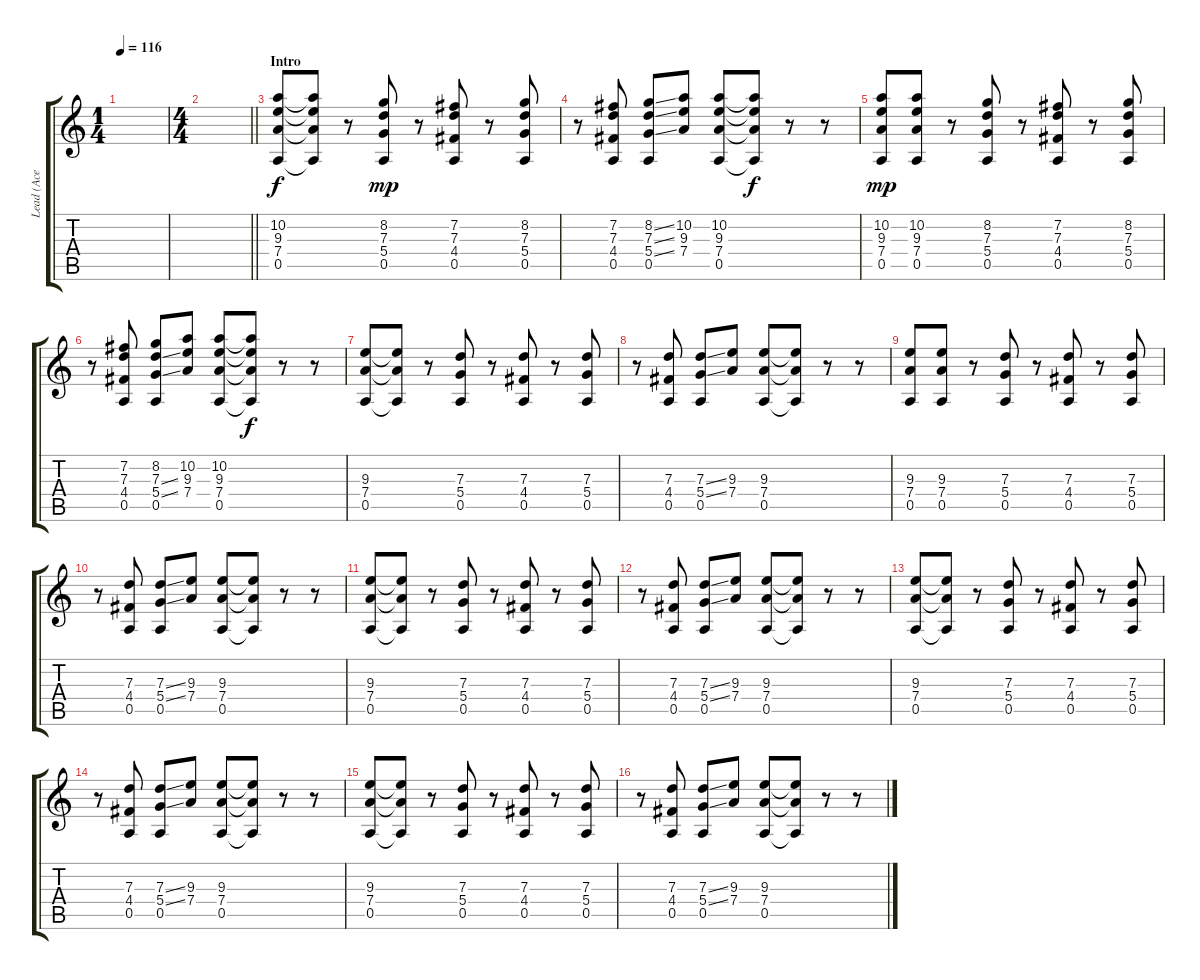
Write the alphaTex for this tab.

\track ("Lead (Ace Frehley)" "Lead (Ace ") {instrument overdrivenguitar}
\staff {score tabs}
\tuning (E4 B3 G3 D3 A2 E2) {hide}
\ts (1 4)
\tempo 116
\clef g2
\ks c
|
\ts (4 4)
\barLineRight lightlight
|
\section ("" "Intro")
(10.2 9.3 7.4 0.5).8 (10.2{t} 9.3{t} 7.4{t} 0.5{t}).8{dy f} r.8 (8.2 7.3 5.4 0.5).8{dy mp} r.8 (7.2 7.3 4.4 0.5).8 r.8 (8.2 7.3 5.4 0.5).8 |
r.8 (7.2 7.3 4.4 0.5).8 (8.2{ss} 7.3{ss} 5.4{ss} 0.5).8 (10.2 9.3 7.4).8 (10.2 9.3 7.4 0.5).8 (10.2{t} 9.3{t} 7.4{t} 0.5{t}).8{dy f} r.8 r.8 |
(10.2 9.3 7.4 0.5).8{dy mp} (10.2 9.3 7.4 0.5).8 r.8 (8.2 7.3 5.4 0.5).8 r.8 (7.2 7.3 4.4 0.5).8 r.8 (8.2 7.3 5.4 0.5).8 |
r.8 (7.2 7.3 4.4 0.5).8 (8.2 7.3{ss} 5.4{ss} 0.5).8 (10.2 9.3 7.4).8 (10.2 9.3 7.4 0.5).8 (10.2{t} 9.3{t} 7.4{t} 0.5{t}).8{dy f} r.8 r.8 |
(9.3 7.4 0.5).8 (9.3{t} 7.4{t} 0.5{t}).8 r.8 (7.3 5.4 0.5).8 r.8 (7.3 4.4 0.5).8 r.8 (7.3 5.4 0.5).8 |
r.8 (7.3 4.4 0.5).8 (7.3{ss} 5.4{ss} 0.5).8 (9.3 7.4).8 (9.3 7.4 0.5).8 (9.3{t} 7.4{t} 0.5{t}).8 r.8 r.8 |
(9.3 7.4 0.5).8 (9.3 7.4 0.5).8 r.8 (7.3 5.4 0.5).8 r.8 (7.3 4.4 0.5).8 r.8 (7.3 5.4 0.5).8 |
r.8 (7.3 4.4 0.5).8 (7.3{ss} 5.4{ss} 0.5).8 (9.3 7.4).8 (9.3 7.4 0.5).8 (9.3{t} 7.4{t} 0.5{t}).8 r.8 r.8 |
(9.3 7.4 0.5).8 (9.3{t} 7.4{t} 0.5{t}).8 r.8 (7.3 5.4 0.5).8 r.8 (7.3 4.4 0.5).8 r.8 (7.3 5.4 0.5).8 |
r.8 (7.3 4.4 0.5).8 (7.3{ss} 5.4{ss} 0.5).8 (9.3 7.4).8 (9.3 7.4 0.5).8 (9.3{t} 7.4{t} 0.5{t}).8 r.8 r.8 |
(9.3 7.4 0.5).8 (9.3{t} 7.4{t} 0.5{t}).8 r.8 (7.3 5.4 0.5).8 r.8 (7.3 4.4 0.5).8 r.8 (7.3 5.4 0.5).8 |
r.8 (7.3 4.4 0.5).8 (7.3{ss} 5.4{ss} 0.5).8 (9.3 7.4).8 (9.3 7.4 0.5).8 (9.3{t} 7.4{t} 0.5{t}).8 r.8 r.8 |
(9.3 7.4 0.5).8 (9.3{t} 7.4{t} 0.5{t}).8 r.8 (7.3 5.4 0.5).8 r.8 (7.3 4.4 0.5).8 r.8 (7.3 5.4 0.5).8 |
r.8 (7.3 4.4 0.5).8 (7.3{ss} 5.4{ss} 0.5).8 (9.3 7.4).8 (9.3 7.4 0.5).8 (9.3{t} 7.4{t} 0.5{t}).8 r.8 r.8
